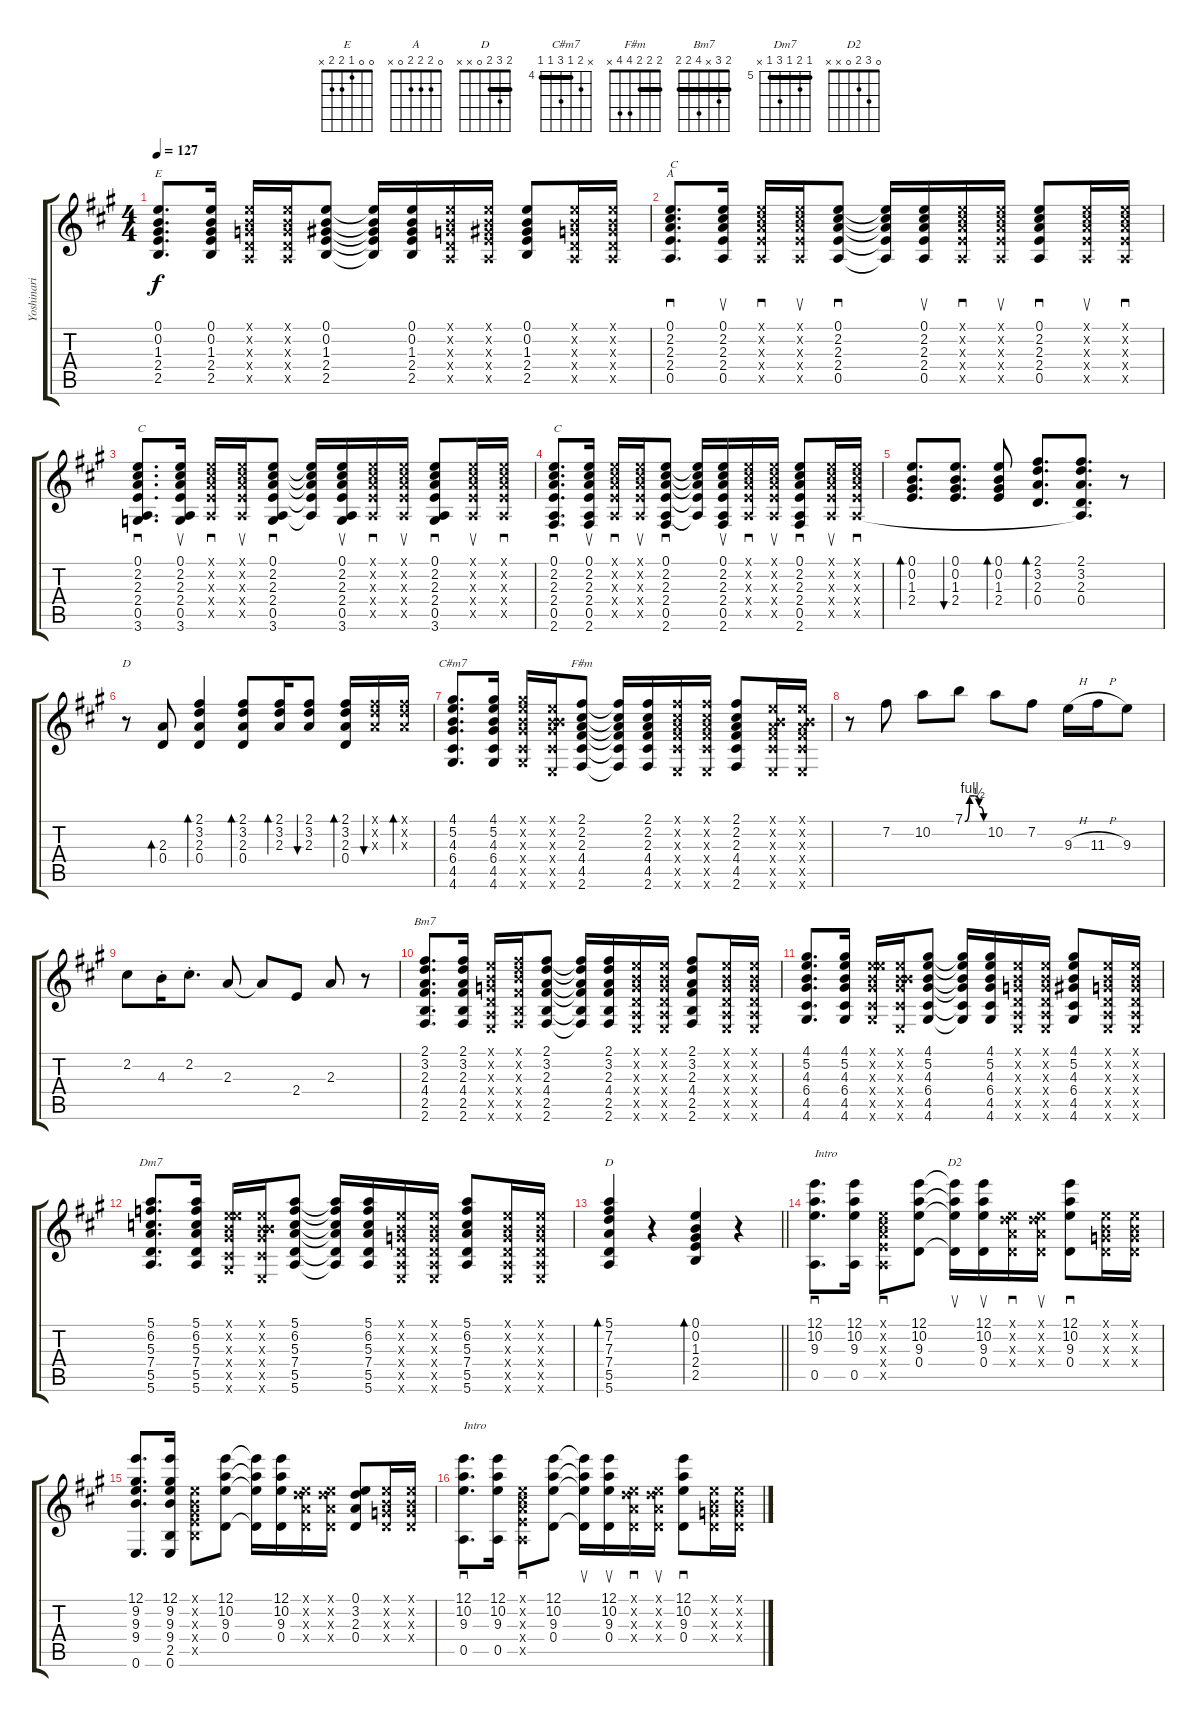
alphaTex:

\track ("Yoshinari (Pepe) Tokuoka" "Yoshinari ") {instrument acousticguitarsteel}
\staff {score tabs}
\tuning (E4 B3 G3 D3 A2 E2) {hide}
\chord ("E" 0 0 1 2 2 x)
\chord ("A" 0 2 2 2 0 x)
\chord ("D" 2 3 2 0 x x) {barre 0}
\chord ("C#m7" x 5 4 6 4 4) {firstfret 4 barre 4}
\chord ("F#m" 2 2 2 4 4 x) {barre 2}
\chord ("Bm7" 2 3 x 4 2 2) {barre 2}
\chord ("Dm7" 5 6 5 7 5 x) {firstfret 5 barre 5}
\chord ("D" 2 3 2 0 x x) {barre 2}
\chord ("D2" 0 3 2 0 x x)
\ts (4 4)
\tempo 127
\clef g2
\ks a
(0.1 0.2 1.3 2.4 2.5).8{d ch "E" dy f} (0.1 0.2 1.3 2.4 2.5).16 (0.1{x} 0.2{x} 0.3{x} 0.4{x} 0.5{x}).16 (0.1{x} 0.2{x} 0.3{x} 0.4{x} 0.5{x}).16 (0.1 0.2 1.3 2.4 2.5).8 (0.1{t} 0.2{t} 1.3{t} 2.4{t} 2.5{t}).16 (0.1 0.2 1.3 2.4 2.5).16 (0.1{x} 0.2{x} 0.3{x} 0.4{x} 0.5{x}).16 (0.1{x} 0.2{x} 1.3{x} 2.4{x} 0.5{x}).16 (0.1 0.2 1.3 2.4 2.5).8 (0.1{x} 0.2{x} 0.3{x} 0.4{x} 0.5{x}).16 (0.1{x} 0.2{x} 0.3{x} 0.4{x} 0.5{x}).16 |
(0.1 2.2 2.3 2.4 0.5).8{d sd ch "A" txt "C"} (0.1 2.2 2.3 2.4 0.5).16{su} (0.1{x} 2.2{x} 2.3{x} 2.4{x} 0.5{x}).16{sd} (0.1{x} 2.2{x} 2.3{x} 2.4{x} 0.5{x}).16{su} (0.1 2.2 2.3 2.4 0.5).8{sd} (0.1{t} 2.2{t} 2.3{t} 2.4{t} 0.5{t}).16 (0.1 2.2 2.3 2.4 0.5).16{su} (0.1{x} 2.2{x} 2.3{x} 2.4{x} 0.5{x}).16{sd} (0.1{x} 2.2{x} 2.3{x} 2.4{x} 0.5{x}).16{su} (0.1 2.2 2.3 2.4 0.5).8{sd} (0.1{x} 2.2{x} 2.3{x} 2.4{x} 0.5{x}).16{su} (0.1{x} 2.2{x} 2.3{x} 2.4{x} 0.5{x}).16{sd} |
(0.1 2.2 2.3 2.4 0.5 3.6).8{d sd txt "C"} (0.1 2.2 2.3 2.4 0.5 3.6).16{su} (0.1{x} 2.2{x} 2.3{x} 2.4{x} 0.5{x}).16{sd} (0.1{x} 2.2{x} 2.3{x} 2.4{x} 0.5{x}).16{su} (0.1 2.2 2.3 2.4 0.5 3.6).8{sd} (0.1{t} 2.2{t} 2.3{t} 2.4{t} 0.5{t}).16 (0.1 2.2 2.3 2.4 0.5 3.6).16{su} (0.1{x} 2.2{x} 2.3{x} 2.4{x} 0.5{x}).16{sd} (0.1{x} 2.2{x} 2.3{x} 2.4{x} 0.5{x}).16{su} (0.1 2.2 2.3 2.4 0.5 3.6).8{sd} (0.1{x} 2.2{x} 2.3{x} 2.4{x} 0.5{x}).16{su} (0.1{x} 2.2{x} 2.3{x} 2.4{x} 0.5{x}).16{sd} |
(0.1 2.2 2.3 2.4 0.5 2.6).8{d sd txt "C"} (0.1 2.2 2.3 2.4 0.5 2.6).16{su} (0.1{x} 2.2{x} 2.3{x} 2.4{x} 0.5{x}).16{sd} (0.1{x} 2.2{x} 2.3{x} 2.4{x} 0.5{x}).16{su} (0.1 2.2 2.3 2.4 0.5 2.6).8{sd} (0.1{t} 2.2{t} 2.3{t} 2.4{t} 0.5{t}).16 (0.1 2.2 2.3 2.4 0.5 2.6).16{su} (0.1{x} 2.2{x} 2.3{x} 2.4{x} 0.5{x}).16{sd} (0.1{x} 2.2{x} 2.3{x} 2.4{x} 0.5{x}).16{su} (0.1 2.2 2.3 2.4 0.5 2.6).8{sd} (0.1{x} 2.2{x} 2.3{x} 2.4{x} 0.5{x}).16{su} (0.1{x} 2.2{x} 2.3{x} 2.4{x} 0.5{x}).16{sd} |
(0.1 0.2 1.3 2.4).8{d bd 60} (0.1 0.2 1.3 2.4).8{d bu 60} (0.1 0.2 1.3 2.4).8{bd 60} (2.1 3.2 2.3 0.4).8{d bd 60} (2.1 3.2 2.3 0.4 0.5{t}).8{d} r.8 |
r.8{ch "D"} (2.3 0.4).8{bd 60} (2.1 3.2 2.3 0.4).4{bd 60} (2.1 3.2 2.3 0.4).8{bd 60} (2.1 3.2 2.3).16{bd 60} (2.1 3.2 2.3).8{bu 60} (2.1 3.2 2.3 0.4).16{bd 60} (2.1{x} 3.2{x} 2.3{x}).16{bu 60} (2.1{x} 3.2{x} 2.3{x}).16{bd 60} |
(4.1 5.2 4.3 6.4 4.5 4.6).8{d ch "C#m7"} (4.1 5.2 4.3 6.4 4.5 4.6).16 (4.1{x} 5.2{x} 4.3{x} 6.4{x} 4.5{x} 4.6{x}).16 (0.1{x} 0.2{x} 4.3{x} 6.4{x} 4.5{x} 0.6{x}).16 (2.1 2.2 2.3 4.4 4.5 2.6).8{ch "F#m"} (2.1{t} 2.2{t} 2.3{t} 4.4{t} 4.5{t} 2.6{t}).16 (2.1 2.2 2.3 4.4 4.5 2.6).16 (2.1{x} 2.2{x} 2.3{x} 4.4{x} 4.5{x} 0.6{x}).16 (2.1{x} 2.2{x} 2.3{x} 4.4{x} 4.5{x} 0.6{x}).16 (2.1 2.2 2.3 4.4 4.5 2.6).8 (0.1{x} 0.2{x} 2.3{x} 4.4{x} 4.5{x} 0.6{x}).16 (0.1{x} 0.2{x} 2.3{x} 4.4{x} 4.5{x} 0.6{x}).16 |
r.8 7.2.8{volume 16} 10.2.8 7.1{be (custom 0 0 15 4 30 4 45 2 60 0)}.8 10.2.8 7.2.8 9.3{h}.16 11.3{h}.16 9.3.8 |
2.2.8 4.3{st}.16 2.2{st}.8{d} 2.3.8 2.3{t}.8 2.4.8 2.3.8 r.8 |
(2.1 3.2 2.3 4.4 2.5 2.6).8{d ch "Bm7"} (2.1 3.2 2.3 4.4 2.5 2.6).16 (0.1{x} 0.2{x} 0.3{x} 0.4{x} 0.5{x} 0.6{x}).16 (2.1{x} 3.2{x} 4.3{x} 4.4{x} 2.5{x} 2.6{x}).16 (2.1 3.2 2.3 4.4 2.5 2.6).8 (2.1{t} 3.2{t} 2.3{t} 4.4{t} 2.5{t} 2.6{t}).16 (2.1 3.2 2.3 4.4 2.5 2.6).16 (0.1{x} 0.2{x} 0.3{x} 0.4{x} 0.5{x} 0.6{x}).16 (0.1{x} 0.2{x} 0.3{x} 0.4{x} 0.5{x} 0.6{x}).16 (2.1 3.2 2.3 4.4 2.5 2.6).8 (0.1{x} 0.2{x} 0.3{x} 0.4{x} 0.5{x} 0.6{x}).16 (0.1{x} 0.2{x} 0.3{x} 0.4{x} 0.5{x} 0.6{x}).16 |
(4.1 5.2 4.3 6.4 4.5 4.6).8{d} (4.1 5.2 4.3 6.4 4.5 4.6).16 (0.1{x} 5.2{x} 4.3{x} 6.4{x} 4.5{x} 4.6{x}).16 (0.1{x} 0.2{x} 4.3{x} 6.4{x} 4.5{x} 0.6{x}).16 (4.1 5.2 4.3 6.4 4.5 4.6).8 (4.1{t} 5.2{t} 4.3{t} 6.4{t} 4.5{t} 4.6{t}).16 (4.1 5.2 4.3 6.4 4.5 4.6).16 (0.1{x} 0.2{x} 0.3{x} 0.4{x} 0.5{x} 0.6{x}).16 (0.1{x} 0.2{x} 0.3{x} 0.4{x} 0.5{x} 0.6{x}).16 (4.1 5.2 4.3 6.4 4.5 4.6).8 (0.1{x} 0.2{x} 0.3{x} 0.4{x} 0.5{x} 0.6{x}).16 (0.1{x} 0.2{x} 0.3{x} 0.4{x} 0.5{x} 0.6{x}).16 |
(5.1 6.2 5.3 7.4 5.5 5.6).8{d ch "Dm7"} (5.1 6.2 5.3 7.4 5.5 5.6).16 (0.1{x} 5.2{x} 4.3{x} 6.4{x} 4.5{x} 4.6{x}).16 (0.1{x} 0.2{x} 4.3{x} 6.4{x} 4.5{x} 0.6{x}).16 (5.1 6.2 5.3 7.4 5.5 5.6).8 (5.1{t} 6.2{t} 5.3{t} 7.4{t} 5.5{t} 5.6{t}).16 (5.1 6.2 5.3 7.4 5.5 5.6).16 (0.1{x} 0.2{x} 0.3{x} 0.4{x} 0.5{x} 0.6{x}).16 (0.1{x} 0.2{x} 0.3{x} 0.4{x} 0.5{x} 0.6{x}).16 (5.1 6.2 5.3 7.4 5.5 5.6).8 (0.1{x} 0.2{x} 0.3{x} 0.4{x} 0.5{x} 0.6{x}).16 (0.1{x} 0.2{x} 0.3{x} 0.4{x} 0.5{x} 0.6{x}).16 |
\barLineRight lightlight
(5.1 7.2 7.3 7.4 5.5 5.6).4{bd 60 ch "D"} r.4 (0.1 0.2 1.3 2.4 2.5).4{bd 60} r.4 |
(12.1 10.2 9.3 0.5).8{d sd txt "Intro" volume 14} (12.1 10.2 9.3 0.5).16 (0.1{x} 2.2{x} 2.3{x} 2.4{x} 0.5{x}).8{sd} (12.1 10.2 9.3 0.4).8 (12.1{t} 10.2{t} 9.3{t} 0.4{t}).16{su ch "D2"} (12.1 10.2 9.3 0.4).16{su} (0.1{x} 3.2{x} 2.3{x} 0.4{x}).16{sd} (0.1{x} 3.2{x} 2.3{x} 0.4{x}).16{su} (12.1 10.2 9.3 0.4).8{sd} (0.1{x} 0.2{x} 0.3{x} 0.4{x}).16 (0.1{x} 0.2{x} 0.3{x} 0.4{x}).16 |
(12.1 9.2 9.3 9.4 0.6).8{d} (12.1 9.2 9.3 9.4 2.5 0.6).16 (0.1{x} 0.2{x} 1.3{x} 2.4{x} 2.5{x}).8 (12.1 10.2 9.3 0.4).8 (12.1{t} 10.2{t} 9.3{t} 0.4{t}).16 (12.1 10.2 9.3 0.4).16 (0.1{x} 3.2{x} 2.3{x} 0.4{x}).16 (0.1{x} 3.2{x} 2.3{x} 0.4{x}).16 (0.1 3.2 2.3 0.4).8 (0.1{x} 0.2{x} 0.3{x} 0.4{x}).16 (0.1{x} 0.2{x} 0.3{x} 0.4{x}).16 |
(12.1 10.2 9.3 0.5).8{d sd txt "Intro" volume 14} (12.1 10.2 9.3 0.5).16 (0.1{x} 2.2{x} 2.3{x} 2.4{x} 0.5{x}).8{sd} (12.1 10.2 9.3 0.4).8 (12.1{t} 10.2{t} 9.3{t} 0.4{t}).16{su} (12.1 10.2 9.3 0.4).16{su} (0.1{x} 3.2{x} 2.3{x} 0.4{x}).16{sd} (0.1{x} 3.2{x} 2.3{x} 0.4{x}).16{su} (12.1 10.2 9.3 0.4).8{sd} (0.1{x} 0.2{x} 0.3{x} 0.4{x}).16 (0.1{x} 0.2{x} 0.3{x} 0.4{x}).16
